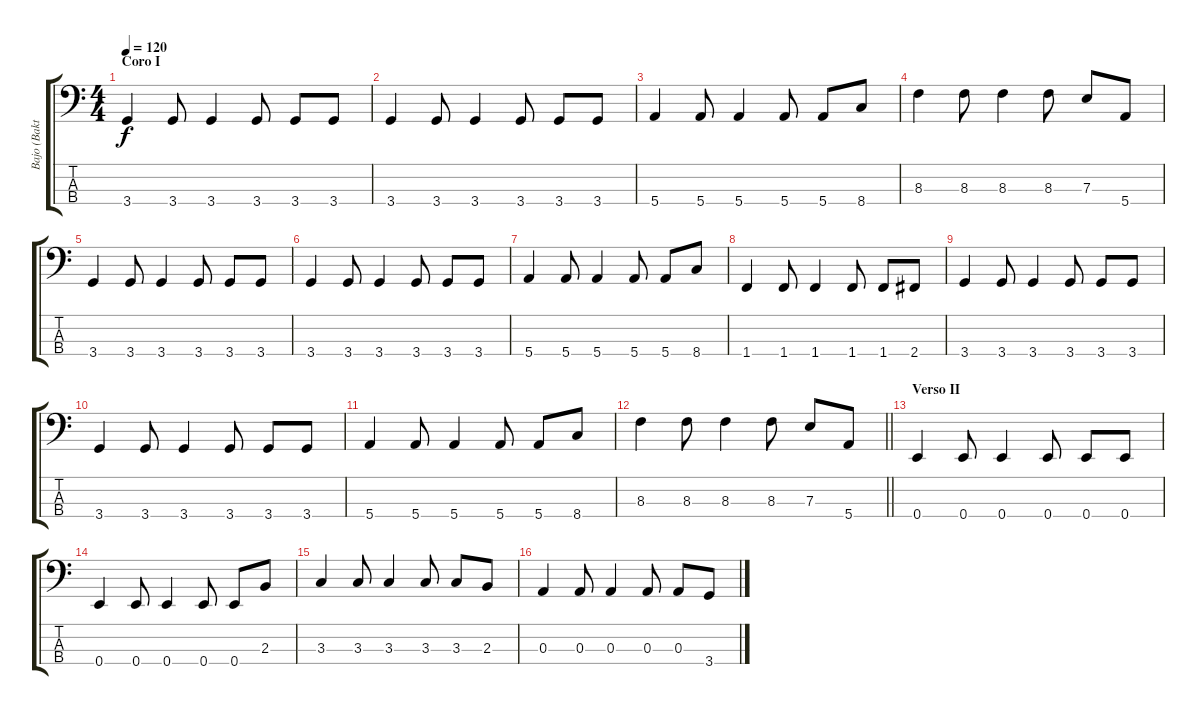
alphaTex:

\track ("Bajo (Baktrik)" "Bajo (Bakt") {instrument electricbasspick}
\staff {score tabs}
\tuning (G2 D2 A1 E1) {hide}
\ts (4 4)
\section ("" "Coro I")
\tempo 120
\clef f4
\ks c
3.4.4{dy f} 3.4.8 3.4.4 3.4.8 3.4.8 3.4.8 |
3.4.4 3.4.8 3.4.4 3.4.8 3.4.8 3.4.8 |
5.4.4 5.4.8 5.4.4 5.4.8 5.4.8 8.4.8 |
8.3.4 8.3.8 8.3.4 8.3.8 7.3.8 5.4.8 |
3.4.4 3.4.8 3.4.4 3.4.8 3.4.8 3.4.8 |
3.4.4 3.4.8 3.4.4 3.4.8 3.4.8 3.4.8 |
5.4.4 5.4.8 5.4.4 5.4.8 5.4.8 8.4.8 |
1.4.4 1.4.8 1.4.4 1.4.8 1.4.8 2.4.8 |
3.4.4 3.4.8 3.4.4 3.4.8 3.4.8 3.4.8 |
3.4.4 3.4.8 3.4.4 3.4.8 3.4.8 3.4.8 |
5.4.4 5.4.8 5.4.4 5.4.8 5.4.8 8.4.8 |
\barLineRight lightlight
8.3.4 8.3.8 8.3.4 8.3.8 7.3.8 5.4.8 |
\section ("" "Verso II")
0.4.4 0.4.8 0.4.4 0.4.8 0.4.8 0.4.8 |
0.4.4 0.4.8 0.4.4 0.4.8 0.4.8 2.3.8 |
3.3.4 3.3.8 3.3.4 3.3.8 3.3.8 2.3.8 |
0.3.4 0.3.8 0.3.4 0.3.8 0.3.8 3.4.8
